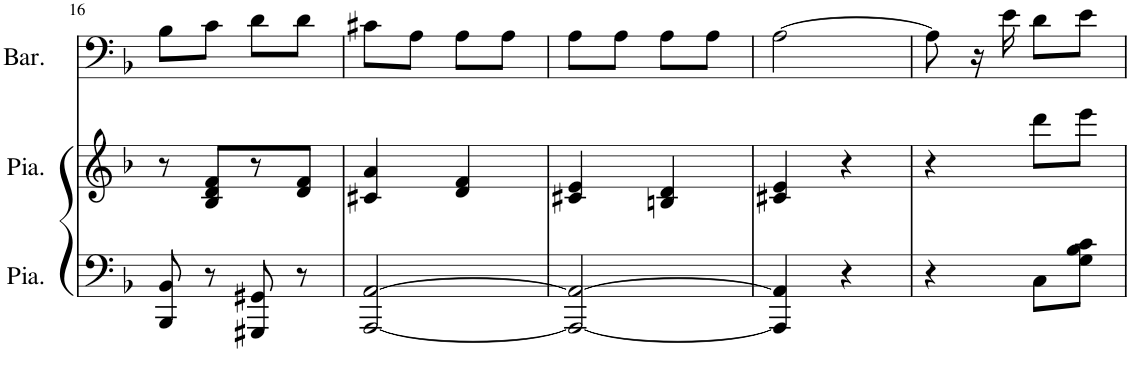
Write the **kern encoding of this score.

**kern	**kern	**kern
*part3	*part2	*part1
*staff3	*staff2	*staff1
*I"Piano	*I"Piano	*I"Baryton
*I'Pia.	*I'Pia.	*I'Bar.
!!LO:PB:g=z
*clefF4	*clefG2	*clefF4
*k[b-]	*k[b-]	*k[b-]
*M2/4	*M2/4	*M2/4
=16	=16	=16
8BBB-/ 8BB-/	8r	8B-\L
8r	8B-/ 8d/ 8f/L	8c\J
8GGG#X/ 8GG#X/	8r	8d\L
8r	8d/ 8f/J	8d\J
=17	=17	=17
[2AAA/ [2AA/	4c#X/ 4a/	8c#X\L
.	.	8A\J
.	4d/ 4f/	8A\L
.	.	8A\J
=18	=18	=18
2AAA/_ 2AA/_	4c#X/ 4e/	8A\L
.	.	8A\J
.	4Bn/ 4d/	8A\L
.	.	8A\J
=19	=19	=19
4AAA/] 4AA/]	4c#X/ 4e/	[2A\
4r	4r	.
=20	=20	=20
4r	4r	8A\]
.	.	16r
.	.	16e\
8C\L	8ddd\L	8d\L
8G\ 8B-\ 8c\J	8eee\J	8e\J
=	=	=
*-	*-	*-
